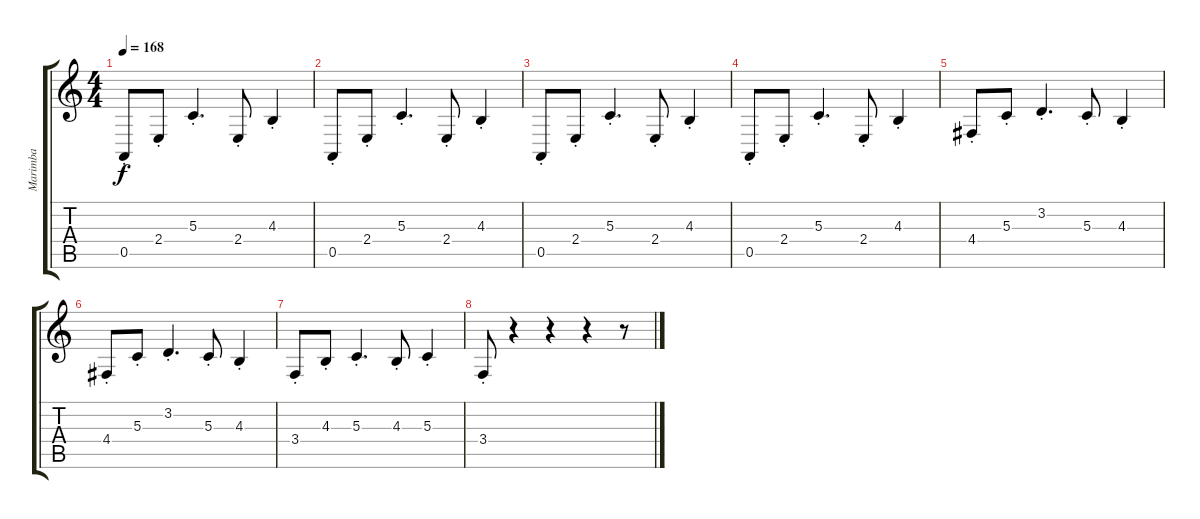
\track ("Marimba" "Marimba") {instrument vibraphone}
\staff {score tabs}
\tuning (E4 B3 G3 D3 A2 E2) {hide}
\ts (4 4)
\tempo 168
\clef g2
\ks c
0.5{st}.8{dy f} 2.4{st}.8 5.3{st}.4{d} 2.4{st}.8 4.3{st}.4 |
0.5{st}.8 2.4{st}.8 5.3{st}.4{d} 2.4{st}.8 4.3{st}.4 |
0.5{st}.8 2.4{st}.8 5.3{st}.4{d} 2.4{st}.8 4.3{st}.4 |
0.5{st}.8 2.4{st}.8 5.3{st}.4{d} 2.4{st}.8 4.3{st}.4 |
4.4{st}.8 5.3{st}.8 3.2{st}.4{d} 5.3{st}.8 4.3{st}.4 |
4.4{st}.8 5.3{st}.8 3.2{st}.4{d} 5.3{st}.8 4.3{st}.4 |
3.4{st}.8 4.3{st}.8 5.3{st}.4{d} 4.3{st}.8 5.3{st}.4 |
3.4{st}.8 r.4 r.4 r.4 r.8
